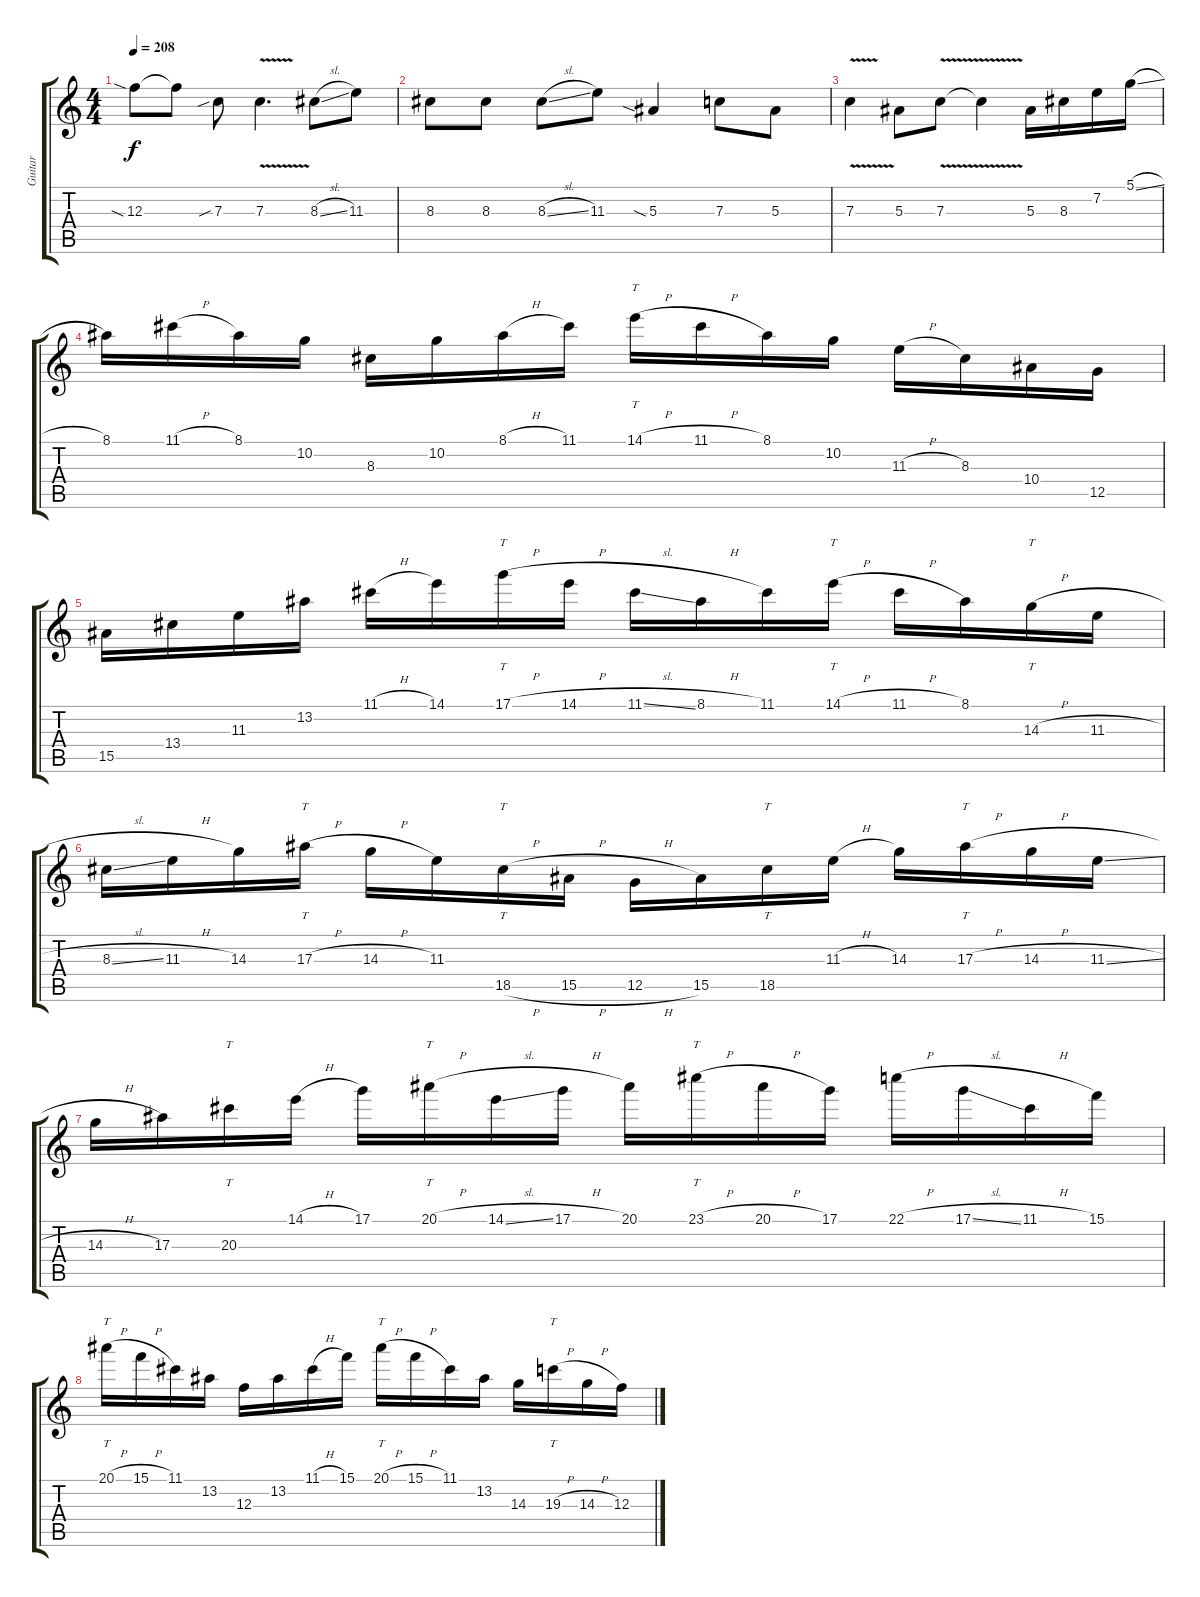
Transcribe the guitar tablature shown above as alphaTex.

\track ("Guitar" "Guitar") {instrument distortionguitar}
\staff {score tabs}
\tuning (D4 A3 F3 C3 G2 D2) {hide}
\ts (4 4)
\tempo 208
\clef g2
\ks c
12.3{sia}.8{dy f} 12.3{t}.8 7.3{sib}.8 7.3{v}.4{d} 8.3{sl}.8 11.3.8 |
8.3.8 8.3.8 8.3{sl}.8 11.3.8 5.3{sia}.4 7.3.8 5.3.8 |
7.3{v}.4 5.3.8 7.3{v}.8 7.3{v t}.4 5.3.16 8.3.16 7.2.16 5.1{sl}.16 |
8.1.16 11.1{h}.16 8.1.16 10.2.16 8.3.16 10.2.16 8.1{h}.16 11.1.16 14.1{h}.16{tt} 11.1{h}.16 8.1.16 10.2.16 11.3{h}.16 8.3.16 10.4.16 12.5.16 |
15.5.16 13.4.16 11.3.16 13.2.16 11.1{h}.16 14.1.16 17.1{h}.16{tt} 14.1{h}.16 11.1{sl}.16 8.1{h}.16 11.1.16 14.1{h}.16{tt} 11.1{h}.16 8.1.16 14.3{h}.16{tt} 11.3{h}.16 |
8.3{sl}.16 11.3{h}.16 14.3.16 17.3{h}.16{tt} 14.3{h}.16 11.3.16 18.5{h}.16{tt} 15.5{h}.16 12.5{h}.16 15.5.16 18.5.16{tt} 11.3{h}.16 14.3.16 17.3{h}.16{tt} 14.3{h}.16 11.3{sl}.16 |
14.3{h}.16 17.3.16 20.3.16{tt} 14.1{h}.16 17.1.16 20.1{h}.16{tt} 14.1{sl}.16 17.1{h}.16 20.1.16 23.1{h}.16{tt} 20.1{h}.16 17.1.16 22.1{h}.16 17.1{sl}.16 11.1{h}.16 15.1.16 |
20.1{h}.16{tt} 15.1{h}.16 11.1.16 13.2.16 12.3.16 13.2.16 11.1{h}.16 15.1.16 20.1{h}.16{tt} 15.1{h}.16 11.1.16 13.2.16 14.3.16 19.3{h}.16{tt} 14.3{h}.16 12.3.16
